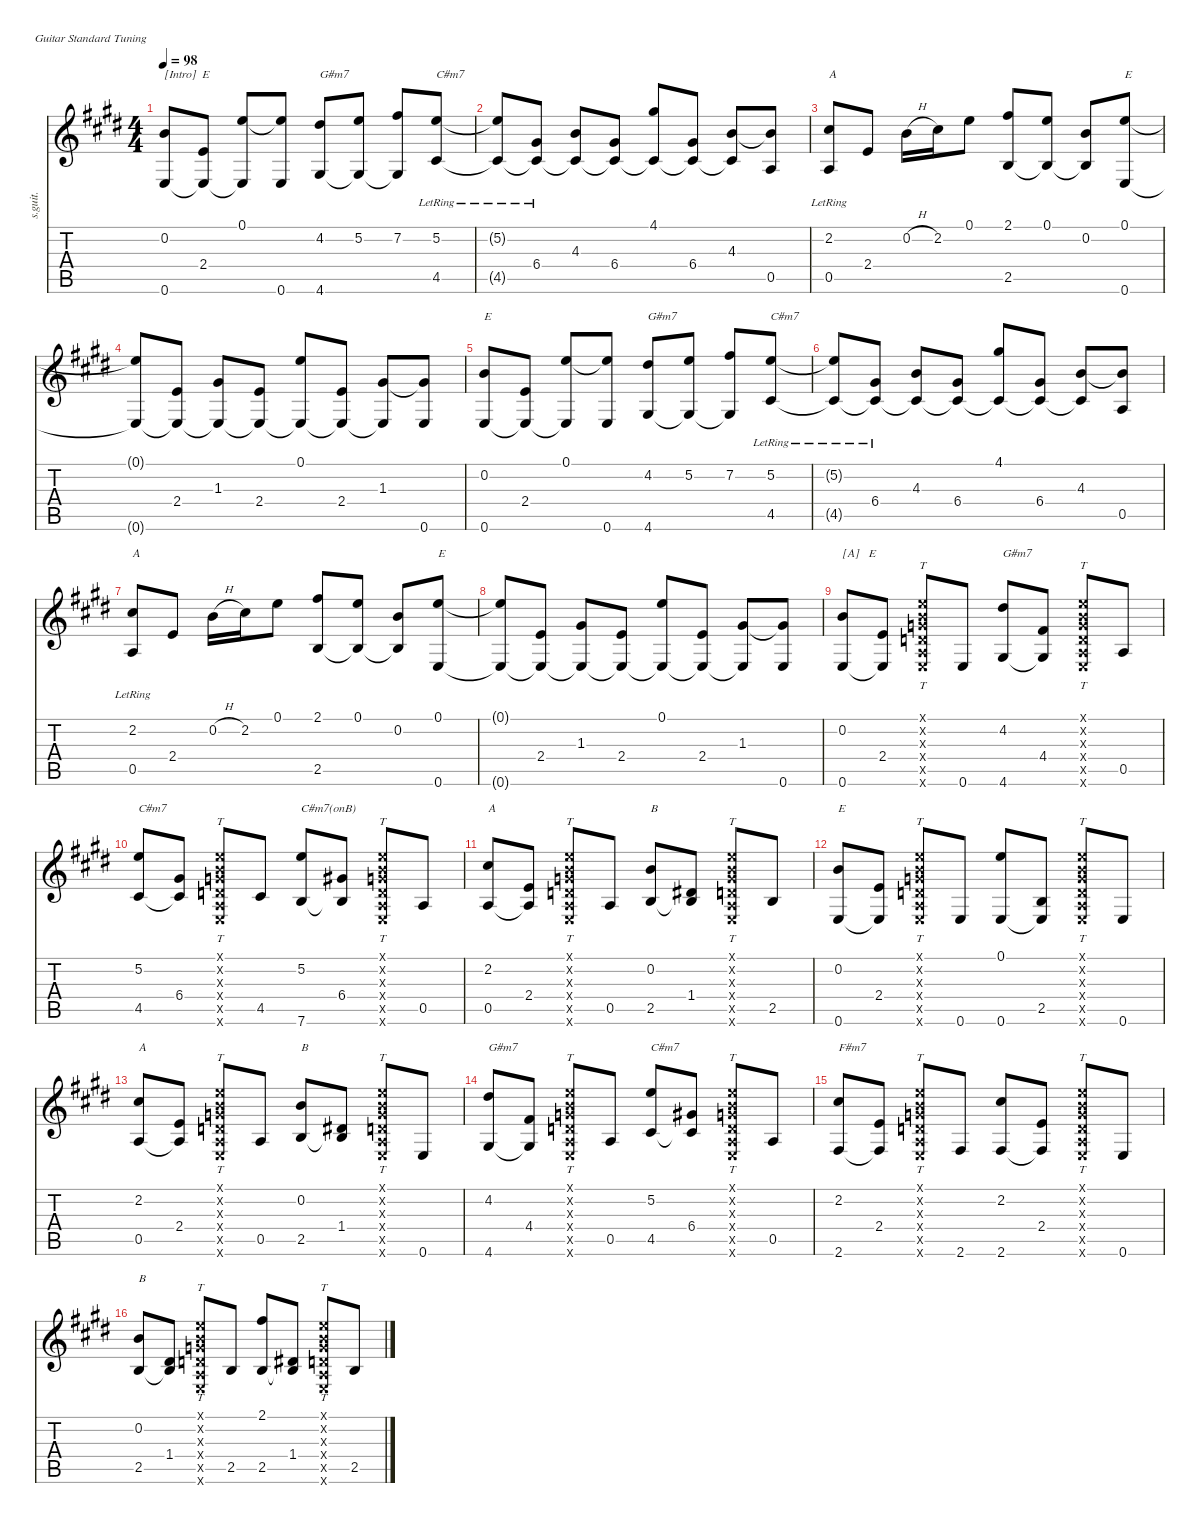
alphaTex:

\defaultSystemsLayout 4
\hideDynamics
\bracketExtendMode nobrackets
\otherSystemsTrackNameOrientation horizontal
\track ("Rhythm" "s.guit.") {instrument acousticguitarsteel}
\staff {score tabs}
\tuning (E4 B3 G3 D3 A2 E2)
\ts (4 4)
\tempo 98
\clef g2
\ks e
(0.2{acc forcenatural} 0.6{acc forcenatural}).8{txt "[Intro]  E" dy f instrument acousticguitarsteel} (2.4{acc forcenatural} 0.6{t acc forcenatural}).8 (0.1{acc forcenatural} 0.6{t acc forcenatural}).8 (0.1{t acc forcenatural} 0.6{acc forcenatural}).8 (4.2{acc #} 4.6{acc #}).8{txt "G#m7"} (5.2{acc forcenatural} 4.6{t acc #}).8 (7.2{acc #} 4.6{t acc #}).8 (5.2{acc forcenatural} 4.5{lr acc #}).8{txt "C#m7"} |
(5.2{t acc forcenatural} 4.5{lr t acc #}).8 (6.4{acc #} 4.5{lr t acc #}).8 (4.3{acc forcenatural} 4.5{t acc #}).8 (6.4{acc #} 4.5{t acc #}).8 (4.1{acc #} 4.5{t acc #}).8 (6.4{acc #} 4.5{t acc #}).8 (4.3{acc forcenatural} 4.5{t acc #}).8 (4.3{t acc forcenatural} 0.5{acc forcenatural}).8 |
(2.2{acc #} 0.5{lr acc forcenatural}).8{txt "A"} 2.4{acc forcenatural}.8 0.2{h acc forcenatural}.16 2.2{acc #}.16 0.1{acc forcenatural}.8 (2.1{acc #} 2.5{acc forcenatural}).8 (0.1{acc forcenatural} 2.5{t acc forcenatural}).8 (0.2{acc forcenatural} 2.5{t acc forcenatural}).8 (0.1{acc forcenatural} 0.6{acc forcenatural}).8{txt "E"} |
(0.1{t acc forcenatural} 0.6{t acc forcenatural}).8 (2.4{acc forcenatural} 0.6{t acc forcenatural}).8 (1.3{acc #} 0.6{t acc forcenatural}).8 (2.4{acc forcenatural} 0.6{t acc forcenatural}).8 (0.1{acc forcenatural} 0.6{t acc forcenatural}).8 (2.4{acc forcenatural} 0.6{t acc forcenatural}).8 (1.3{acc #} 0.6{t acc forcenatural}).8 (1.3{t acc #} 0.6{acc forcenatural}).8 |
(0.2{acc forcenatural} 0.6{acc forcenatural}).8{txt "E"} (2.4{acc forcenatural} 0.6{t acc forcenatural}).8 (0.1{acc forcenatural} 0.6{t acc forcenatural}).8 (0.1{t acc forcenatural} 0.6{acc forcenatural}).8 (4.2{acc #} 4.6{acc #}).8{txt "G#m7"} (5.2{acc forcenatural} 4.6{t acc #}).8 (7.2{acc #} 4.6{t acc #}).8 (5.2{acc forcenatural} 4.5{lr acc #}).8{txt "C#m7"} |
(5.2{t acc forcenatural} 4.5{lr t acc #}).8 (6.4{acc #} 4.5{lr t acc #}).8 (4.3{acc forcenatural} 4.5{t acc #}).8 (6.4{acc #} 4.5{t acc #}).8 (4.1{acc #} 4.5{t acc #}).8 (6.4{acc #} 4.5{t acc #}).8 (4.3{acc forcenatural} 4.5{t acc #}).8 (4.3{t acc forcenatural} 0.5{acc forcenatural}).8 |
(2.2{acc #} 0.5{lr acc forcenatural}).8{txt "A"} 2.4{acc forcenatural}.8 0.2{h acc forcenatural}.16 2.2{acc #}.16 0.1{acc forcenatural}.8 (2.1{acc #} 2.5{acc forcenatural}).8 (0.1{acc forcenatural} 2.5{t acc forcenatural}).8 (0.2{acc forcenatural} 2.5{t acc forcenatural}).8 (0.1{acc forcenatural} 0.6{acc forcenatural}).8{txt "E"} |
(0.1{t acc forcenatural} 0.6{t acc forcenatural}).8 (2.4{acc forcenatural} 0.6{t acc forcenatural}).8 (1.3{acc #} 0.6{t acc forcenatural}).8 (2.4{acc forcenatural} 0.6{t acc forcenatural}).8 (0.1{acc forcenatural} 0.6{t acc forcenatural}).8 (2.4{acc forcenatural} 0.6{t acc forcenatural}).8 (1.3{acc #} 0.6{t acc forcenatural}).8 (1.3{t acc #} 0.6{acc forcenatural}).8 |
(0.2{acc forcenatural} 0.6{acc forcenatural}).8{txt "[A]   E"} (2.4{acc forcenatural} 0.6{t acc forcenatural}).8 (0.1{x acc forcenatural} 0.2{x acc forcenatural} 0.3{x acc forcenatural} 0.4{x acc forcenatural} 0.5{x acc forcenatural} 0.6{x acc forcenatural}).8{tt} 0.6{acc forcenatural}.8 (4.2{acc #} 4.6{acc #}).8{txt "G#m7"} (4.4{acc #} 4.6{t acc #}).8 (0.1{x acc forcenatural} 0.2{x acc forcenatural} 0.3{x acc forcenatural} 0.4{x acc forcenatural} 0.5{x acc forcenatural} 0.6{x acc forcenatural}).8{tt} 0.5{acc forcenatural}.8 |
(5.2{acc forcenatural} 4.5{acc #}).8{txt "C#m7"} (6.4{acc #} 4.5{t acc #}).8 (0.1{x acc forcenatural} 0.2{x acc forcenatural} 0.3{x acc forcenatural} 0.4{x acc forcenatural} 0.5{x acc forcenatural} 0.6{x acc forcenatural}).8{tt} 4.5{acc #}.8 (5.2{acc forcenatural} 7.6{acc forcenatural}).8{txt "C#m7(onB)"} (6.4{acc #} 7.6{t acc forcenatural}).8 (0.1{x acc forcenatural} 0.2{x acc forcenatural} 0.3{x acc forcenatural} 0.4{x acc forcenatural} 0.5{x acc forcenatural} 0.6{x acc forcenatural}).8{tt} 0.5{acc forcenatural}.8 |
(2.2{acc #} 0.5{acc forcenatural}).8{txt "A"} (2.4{acc forcenatural} 0.5{t acc forcenatural}).8 (0.1{x acc forcenatural} 0.2{x acc forcenatural} 0.3{x acc forcenatural} 0.4{x acc forcenatural} 0.5{x acc forcenatural} 0.6{x acc forcenatural}).8{tt} 0.5{acc forcenatural}.8 (0.2{acc forcenatural} 2.5{acc forcenatural}).8{txt "B"} (1.4{acc #} 2.5{t acc forcenatural}).8 (0.1{x acc forcenatural} 0.2{x acc forcenatural} 0.3{x acc forcenatural} 0.4{x acc forcenatural} 0.5{x acc forcenatural} 0.6{x acc forcenatural}).8{tt} 2.5{acc forcenatural}.8 |
(0.2{acc forcenatural} 0.6{acc forcenatural}).8{txt "E"} (2.4{acc forcenatural} 0.6{t acc forcenatural}).8 (0.1{x acc forcenatural} 0.2{x acc forcenatural} 0.3{x acc forcenatural} 0.4{x acc forcenatural} 0.5{x acc forcenatural} 0.6{x acc forcenatural}).8{tt} 0.6{acc forcenatural}.8 (0.1{acc forcenatural} 0.6{acc forcenatural}).8 (2.5{acc forcenatural} 0.6{t acc forcenatural}).8 (0.1{x acc forcenatural} 0.2{x acc forcenatural} 0.3{x acc forcenatural} 0.4{x acc forcenatural} 0.5{x acc forcenatural} 0.6{x acc forcenatural}).8{tt} 0.6{acc forcenatural}.8 |
(2.2{acc #} 0.5{acc forcenatural}).8{txt "A"} (2.4{acc forcenatural} 0.5{t acc forcenatural}).8 (0.1{x acc forcenatural} 0.2{x acc forcenatural} 0.3{x acc forcenatural} 0.4{x acc forcenatural} 0.5{x acc forcenatural} 0.6{x acc forcenatural}).8{tt} 0.5{acc forcenatural}.8 (0.2{acc forcenatural} 2.5{acc forcenatural}).8{txt "B"} (1.4{acc #} 2.5{t acc forcenatural}).8 (0.1{x acc forcenatural} 0.2{x acc forcenatural} 0.3{x acc forcenatural} 0.4{x acc forcenatural} 0.5{x acc forcenatural} 0.6{x acc forcenatural}).8{tt} 0.6{acc forcenatural}.8 |
(4.2{acc #} 4.6{acc #}).8{txt "G#m7"} (4.4{acc #} 4.6{t acc #}).8 (0.1{x acc forcenatural} 0.2{x acc forcenatural} 0.3{x acc forcenatural} 0.4{x acc forcenatural} 0.5{x acc forcenatural} 0.6{x acc forcenatural}).8{tt} 0.5{acc forcenatural}.8 (5.2{acc forcenatural} 4.5{acc #}).8{txt "C#m7"} (6.4{acc #} 4.5{t acc #}).8 (0.1{x acc forcenatural} 0.2{x acc forcenatural} 0.3{x acc forcenatural} 0.4{x acc forcenatural} 0.5{x acc forcenatural} 0.6{x acc forcenatural}).8{tt} 0.5{acc forcenatural}.8 |
(2.2{acc #} 2.6{acc #}).8{txt "F#m7"} (2.4{acc forcenatural} 2.6{t acc #}).8 (0.1{x acc forcenatural} 0.2{x acc forcenatural} 0.3{x acc forcenatural} 0.4{x acc forcenatural} 0.5{x acc forcenatural} 0.6{x acc forcenatural}).8{tt} 2.6{acc #}.8 (2.2{acc #} 2.6{acc #}).8 (2.4{acc forcenatural} 2.6{t acc #}).8 (0.1{x acc forcenatural} 0.2{x acc forcenatural} 0.3{x acc forcenatural} 0.4{x acc forcenatural} 0.5{x acc forcenatural} 0.6{x acc forcenatural}).8{tt} 0.6{acc forcenatural}.8 |
(0.2{acc forcenatural} 2.5{acc forcenatural}).8{txt "B"} (1.4{acc #} 2.5{t acc forcenatural}).8 (0.1{x acc forcenatural} 0.2{x acc forcenatural} 0.3{x acc forcenatural} 0.4{x acc forcenatural} 0.5{x acc forcenatural} 0.6{x acc forcenatural}).8{tt} 2.5{acc forcenatural}.8 (2.1{acc #} 2.5{acc forcenatural}).8 (1.4{acc #} 2.5{t acc forcenatural}).8 (0.1{x acc forcenatural} 0.2{x acc forcenatural} 0.3{x acc forcenatural} 0.4{x acc forcenatural} 0.5{x acc forcenatural} 0.6{x acc forcenatural}).8{tt} 2.5{acc forcenatural}.8
